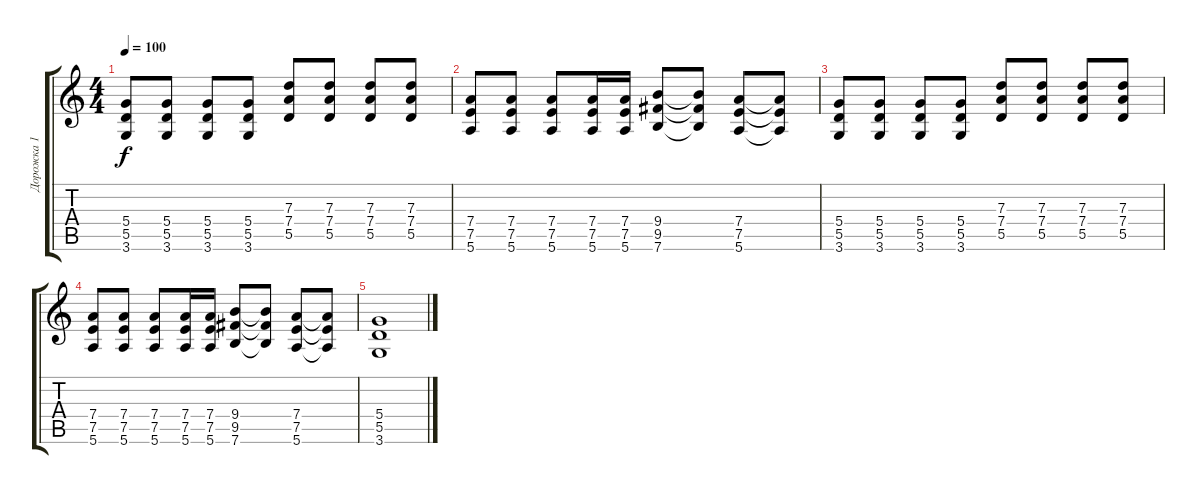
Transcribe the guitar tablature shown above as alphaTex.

\track ("Дорожка 1" "Дорожка 1") {instrument distortionguitar}
\staff {score tabs}
\tuning (E4 B3 G3 D3 A2 E2) {hide}
\ts (4 4)
\tempo 100
\clef g2
\ks c
(5.4 5.5 3.6).8{dy f} (5.4 5.5 3.6).8 (5.4 5.5 3.6).8 (5.4 5.5 3.6).8 (7.3 7.4 5.5).8 (7.3 7.4 5.5).8 (7.3 7.4 5.5).8 (7.3 7.4 5.5).8 |
(7.4 7.5 5.6).8 (7.4 7.5 5.6).8 (7.4 7.5 5.6).8 (7.4 7.5 5.6).16 (7.4 7.5 5.6).16 (9.4 9.5 7.6).8 (9.4{t} 9.5{t} 7.6{t}).8 (7.4 7.5 5.6).8 (7.4{t} 7.5{t} 5.6{t}).8 |
(5.4 5.5 3.6).8 (5.4 5.5 3.6).8 (5.4 5.5 3.6).8 (5.4 5.5 3.6).8 (7.3 7.4 5.5).8 (7.3 7.4 5.5).8 (7.3 7.4 5.5).8 (7.3 7.4 5.5).8 |
(7.4 7.5 5.6).8 (7.4 7.5 5.6).8 (7.4 7.5 5.6).8 (7.4 7.5 5.6).16 (7.4 7.5 5.6).16 (9.4 9.5 7.6).8 (9.4{t} 9.5{t} 7.6{t}).8 (7.4 7.5 5.6).8 (7.4{t} 7.5{t} 5.6{t}).8 |
(5.4 5.5 3.6).1
